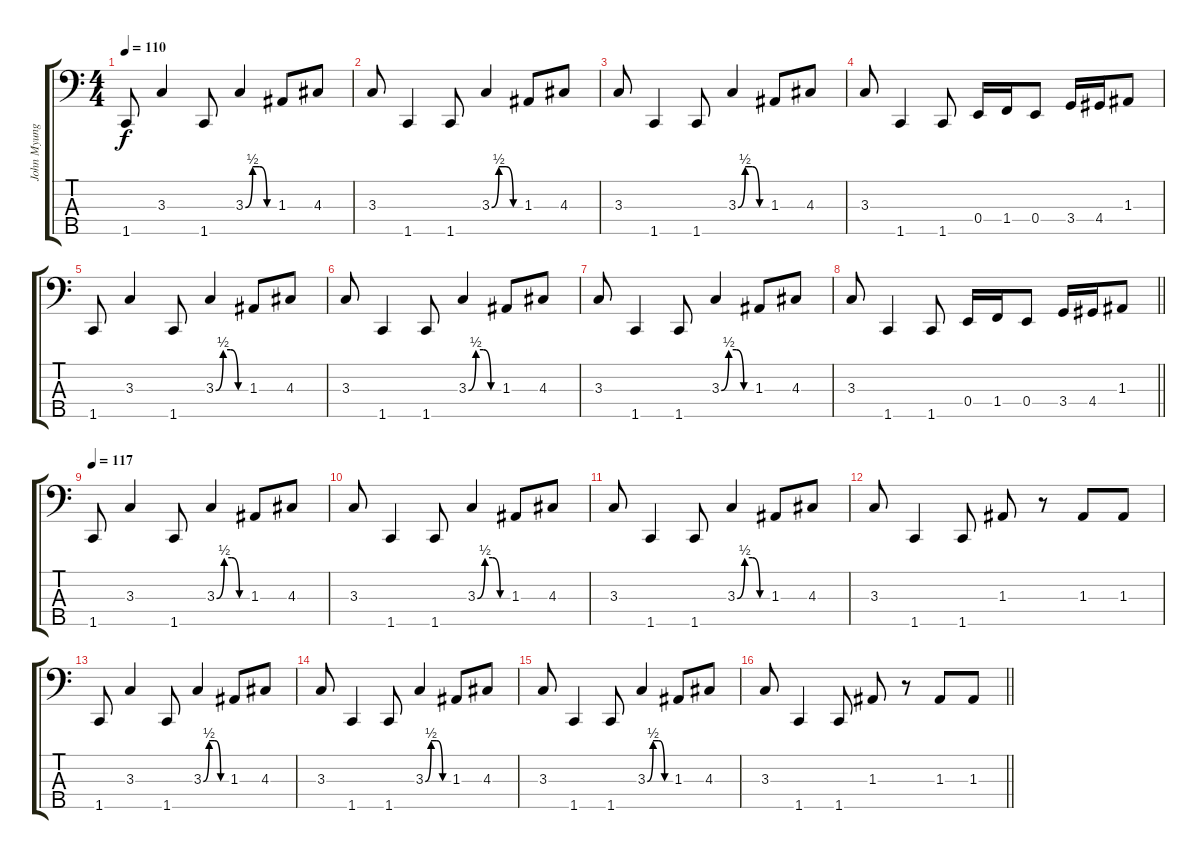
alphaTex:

\track ("John Myung" "John Myung") {instrument electricbassfinger}
\staff {score tabs}
\tuning (G2 D2 A1 E1 B0) {hide}
\ts (4 4)
\tempo 110
\clef f4
\ks c
1.5.8{dy f} 3.3.4 1.5.8 3.3{be (custom 0 0 15 2 30 2 45 0 60 0)}.4 1.3.8 4.3.8 |
3.3.8 1.5.4 1.5.8 3.3{be (custom 0 0 15 2 30 2 45 0 60 0)}.4 1.3.8 4.3.8 |
3.3.8 1.5.4 1.5.8 3.3{be (custom 0 0 15 2 30 2 45 0 60 0)}.4 1.3.8 4.3.8 |
3.3.8 1.5.4 1.5.8 0.4.16 1.4.16 0.4.8 3.4.16 4.4.16 1.3.8 |
1.5.8 3.3.4 1.5.8 3.3{be (custom 0 0 15 2 30 2 45 0 60 0)}.4 1.3.8 4.3.8 |
3.3.8 1.5.4 1.5.8 3.3{be (custom 0 0 15 2 30 2 45 0 60 0)}.4 1.3.8 4.3.8 |
3.3.8 1.5.4 1.5.8 3.3{be (custom 0 0 15 2 30 2 45 0 60 0)}.4 1.3.8 4.3.8 |
\barLineRight lightlight
3.3.8 1.5.4 1.5.8 0.4.16 1.4.16 0.4.8 3.4.16 4.4.16 1.3.8 |
\section ("" "")
\tempo 117
1.5.8 3.3.4 1.5.8 3.3{be (custom 0 0 15 2 30 2 45 0 60 0)}.4 1.3.8 4.3.8 |
3.3.8 1.5.4 1.5.8 3.3{be (custom 0 0 15 2 30 2 45 0 60 0)}.4 1.3.8 4.3.8 |
3.3.8 1.5.4 1.5.8 3.3{be (custom 0 0 15 2 30 2 45 0 60 0)}.4 1.3.8 4.3.8 |
3.3.8 1.5.4 1.5.8 1.3.8 r.8 1.3.8 1.3.8 |
1.5.8 3.3.4 1.5.8 3.3{be (custom 0 0 15 2 30 2 45 0 60 0)}.4 1.3.8 4.3.8 |
3.3.8 1.5.4 1.5.8 3.3{be (custom 0 0 15 2 30 2 45 0 60 0)}.4 1.3.8 4.3.8 |
3.3.8 1.5.4 1.5.8 3.3{be (custom 0 0 15 2 30 2 45 0 60 0)}.4 1.3.8 4.3.8 |
\barLineRight lightlight
3.3.8 1.5.4 1.5.8 1.3.8 r.8 1.3.8 1.3.8
